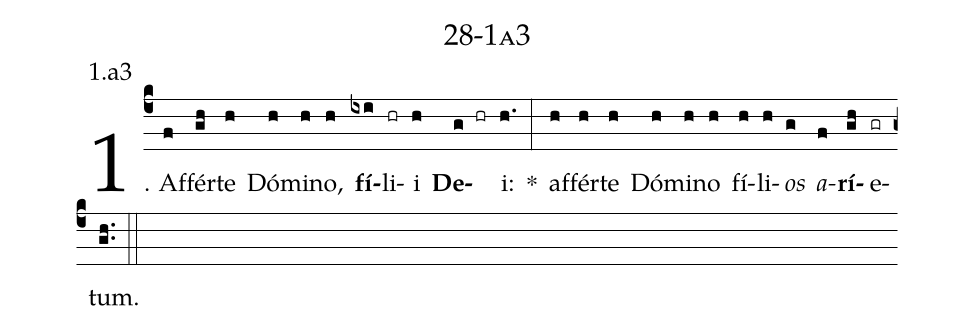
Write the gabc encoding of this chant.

name: 28-1a3;
annotation: 1.a3;
%%
(c4)1. Af(f)fér(gh)te(h) Dó(h)mi(h)no,(h) <b>fí</b>(ixi)li(hr)i(h) <b>De</b>(g hr)i:(h.) *(:) af(h)fér(h)te(h) Dó(h)mi(h)no(h) fí(h)li(h)<i>os</i>(g) <i>a</i>(f)<b>rí</b>(gh)e(gr)tum.(gh..) (::)
